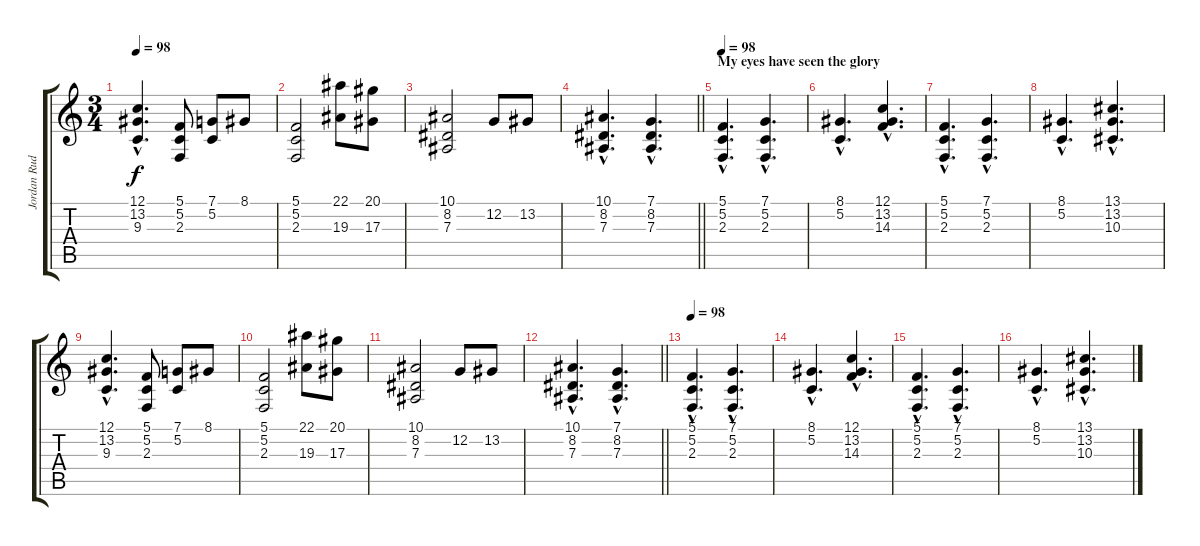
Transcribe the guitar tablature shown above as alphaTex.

\track ("Jordan Rudess R" "Jordan Rud") {instrument acousticgrandpiano}
\staff {score tabs}
\tuning (C4 G3 Eb3 Bb2 F2 C2) {hide}
\ts (3 4)
\tempo 98
\clef g2
\ks c
(12.1{hac} 13.2{hac} 9.3{hac}).4{d dy f} (5.1 5.2 2.3).8 (7.1 5.2).8 8.1.8 |
(5.1 5.2 2.3).2 (22.1 19.3).8 (20.1 17.3).8 |
(10.1 8.2 7.3).2 12.2.8 13.2.8 |
\barLineRight lightlight
(10.1{hac} 8.2{hac} 7.3{hac}).4{d} (7.1{hac} 8.2{hac} 7.3{hac}).4{d} |
\section ("" "My eyes have seen the glory")
\tempo 98
(5.1{hac} 5.2{hac} 2.3{hac}).4{d volume 15 balance 12 instrument acousticgrandpiano} (7.1{hac} 5.2{hac} 2.3{hac}).4{d} |
(8.1{hac} 5.2{hac}).4{d} (12.1{hac} 13.2{hac} 14.3{hac}).4{d} |
(5.1{hac} 5.2{hac} 2.3{hac}).4{d} (7.1{hac} 5.2{hac} 2.3{hac}).4{d} |
(8.1{hac} 5.2{hac}).4{d} (13.1{hac} 13.2{hac} 10.3{hac}).4{d} |
(12.1{hac} 13.2{hac} 9.3{hac}).4{d} (5.1 5.2 2.3).8 (7.1 5.2).8 8.1.8 |
(5.1 5.2 2.3).2 (22.1 19.3).8 (20.1 17.3).8 |
(10.1 8.2 7.3).2 12.2.8 13.2.8 |
\barLineRight lightlight
(10.1{hac} 8.2{hac} 7.3{hac}).4{d} (7.1{hac} 8.2{hac} 7.3{hac}).4{d} |
\tempo 98
(5.1{hac} 5.2{hac} 2.3{hac}).4{d volume 15 balance 12 instrument acousticgrandpiano} (7.1{hac} 5.2{hac} 2.3{hac}).4{d} |
(8.1{hac} 5.2{hac}).4{d} (12.1{hac} 13.2{hac} 14.3{hac}).4{d} |
(5.1{hac} 5.2{hac} 2.3{hac}).4{d} (7.1{hac} 5.2{hac} 2.3{hac}).4{d} |
(8.1{hac} 5.2{hac}).4{d} (13.1{hac} 13.2{hac} 10.3{hac}).4{d}
